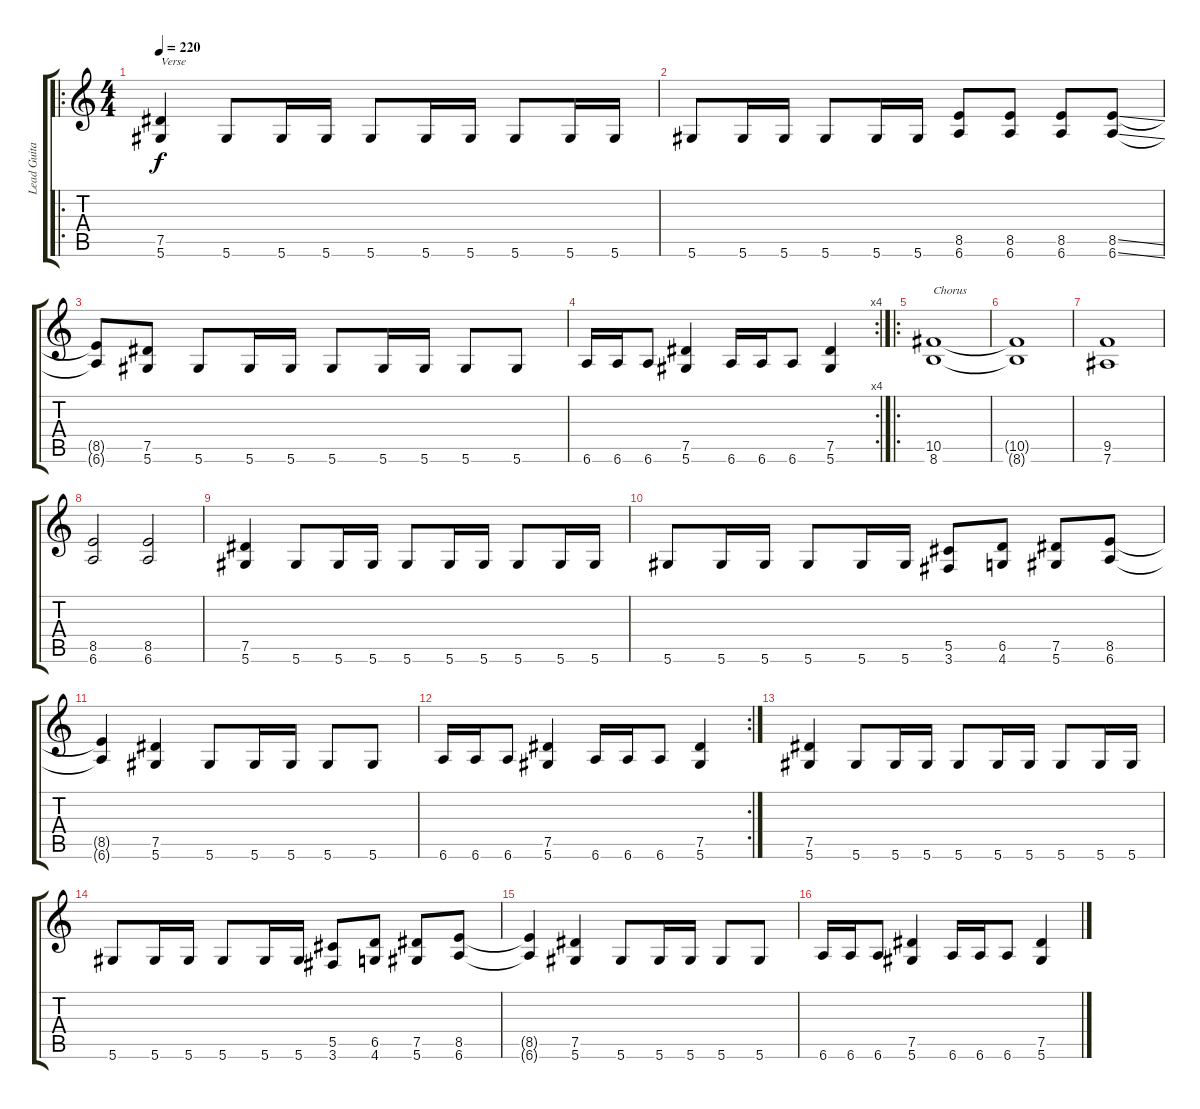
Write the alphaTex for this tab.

\track ("Lead Guitar" "Lead Guita") {instrument distortionguitar}
\staff {score tabs}
\tuning (Eb4 Bb3 Gb3 Db3 Ab2 Eb2) {hide}
\ro
\ts (4 4)
\tempo 220
\clef g2
\ks c
(7.5 5.6).4{txt "Verse" dy f} 5.6.8 5.6.16 5.6.16 5.6.8 5.6.16 5.6.16 5.6.8 5.6.16 5.6.16 |
5.6.8 5.6.16 5.6.16 5.6.8 5.6.16 5.6.16 (8.5 6.6).8 (8.5 6.6).8 (8.5 6.6).8 (8.5{ss} 6.6{ss}).8 |
(8.5{t} 6.6{t}).8 (7.5 5.6).8 5.6.8 5.6.16 5.6.16 5.6.8 5.6.16 5.6.16 5.6.8 5.6.8 |
\rc 4
6.6.16 6.6.16 6.6.8 (7.5 5.6).4 6.6.16 6.6.16 6.6.8 (7.5 5.6).4 |
\ro
(10.5 8.6).1{txt "Chorus"} |
(10.5{t} 8.6{t}).1 |
(9.5 7.6).1 |
(8.5 6.6).2 (8.5 6.6).2 |
(7.5 5.6).4 5.6.8 5.6.16 5.6.16 5.6.8 5.6.16 5.6.16 5.6.8 5.6.16 5.6.16 |
5.6.8 5.6.16 5.6.16 5.6.8 5.6.16 5.6.16 (5.5 3.6).8 (6.5 4.6).8 (7.5 5.6).8 (8.5 6.6).8 |
(8.5{t} 6.6{t}).4 (7.5 5.6).4 5.6.8 5.6.16 5.6.16 5.6.8 5.6.8 |
\rc 2
6.6.16 6.6.16 6.6.8 (7.5 5.6).4 6.6.16 6.6.16 6.6.8 (7.5 5.6).4 |
(7.5 5.6).4 5.6.8 5.6.16 5.6.16 5.6.8 5.6.16 5.6.16 5.6.8 5.6.16 5.6.16 |
5.6.8 5.6.16 5.6.16 5.6.8 5.6.16 5.6.16 (5.5 3.6).8 (6.5 4.6).8 (7.5 5.6).8 (8.5 6.6).8 |
(8.5{t} 6.6{t}).4 (7.5 5.6).4 5.6.8 5.6.16 5.6.16 5.6.8 5.6.8 |
6.6.16 6.6.16 6.6.8 (7.5 5.6).4 6.6.16 6.6.16 6.6.8 (7.5 5.6).4
